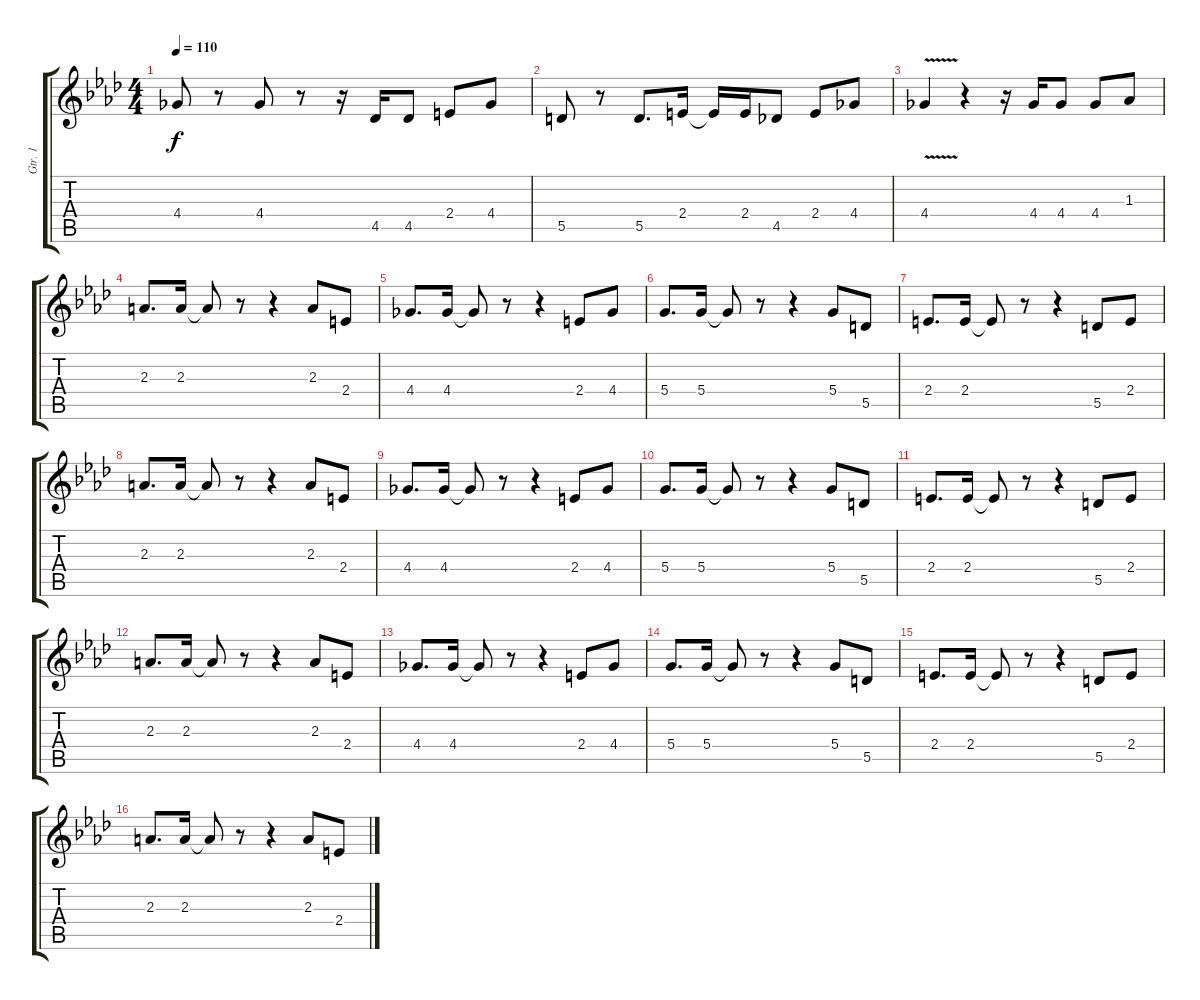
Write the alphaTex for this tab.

\track ("Gtr. 1" "Gtr. 1") {instrument distortionguitar}
\staff {score tabs}
\tuning (E4 B3 G3 D3 A2 E2) {hide}
\ts (4 4)
\tempo 110
\clef g2
\ks ab
4.4.8{dy f} r.8 4.4.8 r.8 r.16 4.5.16 4.5.8 2.4.8 4.4.8 |
5.5.8 r.8 5.5.8{d} 2.4.16 2.4{t}.16 2.4.16 4.5.8 2.4.8 4.4.8 |
4.4{v}.4 r.4 r.16 4.4.16 4.4.8 4.4.8 1.3.8 |
2.3.8{d} 2.3.16 2.3{t}.8 r.8 r.4 2.3.8 2.4.8 |
4.4.8{d} 4.4.16 4.4{t}.8 r.8 r.4 2.4.8 4.4.8 |
5.4.8{d} 5.4.16 5.4{t}.8 r.8 r.4 5.4.8 5.5.8 |
2.4.8{d} 2.4.16 2.4{t}.8 r.8 r.4 5.5.8 2.4.8 |
2.3.8{d} 2.3.16 2.3{t}.8 r.8 r.4 2.3.8 2.4.8 |
4.4.8{d} 4.4.16 4.4{t}.8 r.8 r.4 2.4.8 4.4.8 |
5.4.8{d} 5.4.16 5.4{t}.8 r.8 r.4 5.4.8 5.5.8 |
2.4.8{d} 2.4.16 2.4{t}.8 r.8 r.4 5.5.8 2.4.8 |
2.3.8{d} 2.3.16 2.3{t}.8 r.8 r.4 2.3.8 2.4.8 |
4.4.8{d} 4.4.16 4.4{t}.8 r.8 r.4 2.4.8 4.4.8 |
5.4.8{d} 5.4.16 5.4{t}.8 r.8 r.4 5.4.8 5.5.8 |
2.4.8{d} 2.4.16 2.4{t}.8 r.8 r.4 5.5.8 2.4.8 |
2.3.8{d} 2.3.16 2.3{t}.8 r.8 r.4 2.3.8 2.4.8
